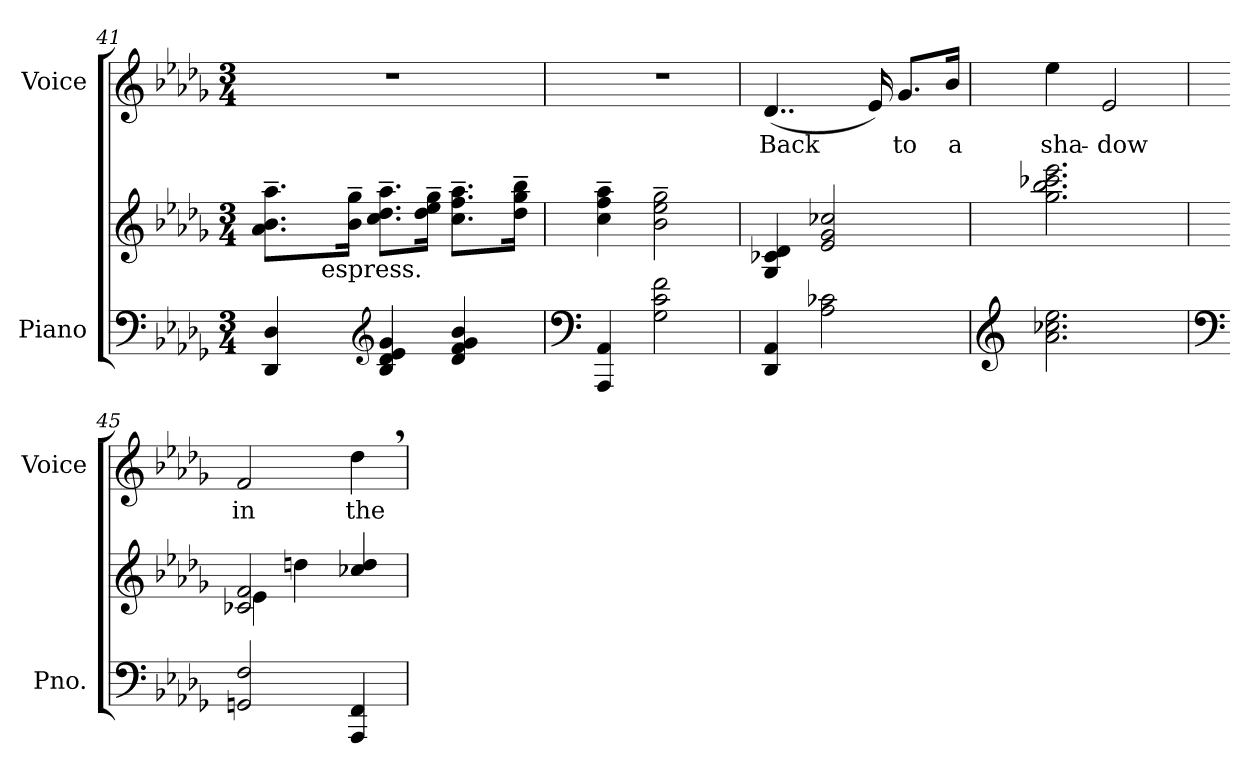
**kern	**kern	**kern	**text
*part2	*part2	*part1	*part1
*staff3	*staff2	*staff1	*staff1
*I"Piano	*	*I"Voice	*
*I'Pno.	*	*I'Voice	*
!!LO:PB:g=z
*clefF4	*clefG2	*clefG2	*
*k[b-e-a-d-g-]	*k[b-e-a-d-g-]	*k[b-e-a-d-g-]	*
*D-:	*D-:	*D-:	*
*M3/4	*M3/4	*M3/4	*
=41	=41	=41	=41
!	!	!LO:N:vis=1	!
*	*^	*	*
4DD-i/ 4D-i	8.a-i\~ 8.b-i~ 8.aa-i~L	16ryy	2.r	.
.	.	32ryy	.	.
.	.	64ryy	.	.
.	.	256.ryy	.	.
!	!	!LO:TX:b:t=espress.	!	!
.	.	2ryy	.	.
.	16b-i\~ 16gg-i~Jk	.	.	.
*clefG2	*	*	*	*
4B-i/ 4d-i 4e-i 4g-i	8.cci\~ 8.dd-i~ 8.aa-i~L	.	.	.
.	16dd-i\~ 16ee-i~ 16gg-i~Jk	.	.	.
4d-i/ 4fi 4g-i 4b-i	8.cci\~ 8.ffi~ 8.aa-i~L	.	.	.
.	.	8ryy	.	.
.	16dd-i\~ 16gg-i~ 16bb-i~Jk	.	.	.
.	.	128ryy	.	.
.	.	512ryy	.	.
*	*v	*v	*	*
=42	=42	=42	=42
*clefF4	*	*	*
*	*^	*	*
!	!	!	!LO:N:vis=1	!
*	*v	*v	*	*
4AAA-i/ 4AA-i	4cci\~ 4ffi~ 4aa-i~	2.r	.
2G-i\ 2ci 2fi	2b-i\~ 2ee-i~ 2gg-i~	.	.
=43	=43	=43	=43
!	!	!	!LO:LY:b:color=#000000
4DD-i/ 4AA-i	4G-i/ 4c-Xi 4d-i	(4..d-i/	Back
2A-i\ 2c-Xi	2e-i/ 2g-i 2cc-Xi	.	.
.	.	16e-i/)	.
!	!	!	!LO:LY:b:color=#000000
.	.	8.g-i/L	to
!	!	!	!LO:LY:b:color=#000000
.	.	16b-i/Jk	a
=44	=44	=44	=44
*clefG2	*	*	*
!	!	!	!LO:LY:b:color=#000000
2.a-i\ 2.cc-Xi 2.ee-i	2.gg-i\ 2.bb-i 2.ccc-Xi 2.eee-i	4ee-i\	sha-
!	!	!	!LO:LY:b:color=#000000
.	.	2e-i/	-dow
!!LO:LB:g=z
=45	=45	=45	=45
*clefF4	*	*	*
*	*^	*	*
!	!	!	!	!LO:LY:b:color=#000000
2GGni/ 2Fi	2c-Xi/ 2fi	4e-i\	2fi/	in
*	*8ba	*	*	*
.	.	4dni\	.	.
*X8ba	*	*	*	*
!	!	!	!	!LO:LY:b:color=#000000
4AAA-i/ 4FFi	4c-i/ 4di	4ryy	4dd-,i\	the
*	*v	*v	*	*
=	=	=	=
*-	*-	*-	*-
